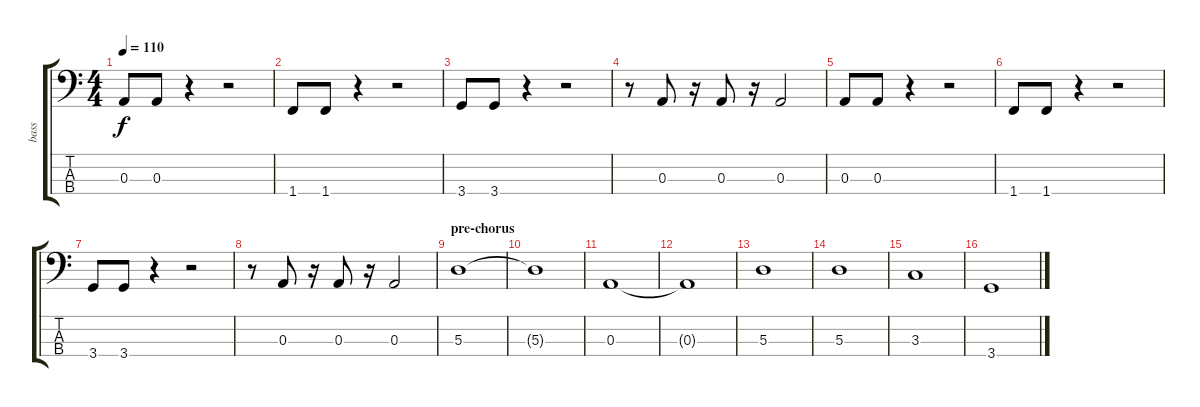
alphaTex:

\track ("bass" "bass") {instrument electricbasspick}
\staff {score tabs}
\tuning (G2 D2 A1 E1) {hide}
\ts (4 4)
\tempo 110
\clef f4
\ks c
0.3.8{dy f} 0.3.8 r.4 r.2 |
1.4.8 1.4.8 r.4 r.2 |
3.4.8 3.4.8 r.4 r.2 |
r.8 0.3.8 r.16 0.3.8 r.16 0.3.2 |
0.3.8 0.3.8 r.4 r.2 |
1.4.8 1.4.8 r.4 r.2 |
3.4.8 3.4.8 r.4 r.2 |
r.8 0.3.8 r.16 0.3.8 r.16 0.3.2 |
\section ("" "pre-chorus")
5.3.1 |
5.3{t}.1 |
0.3.1 |
0.3{t}.1 |
5.3.1 |
5.3.1 |
3.3.1 |
3.4.1
